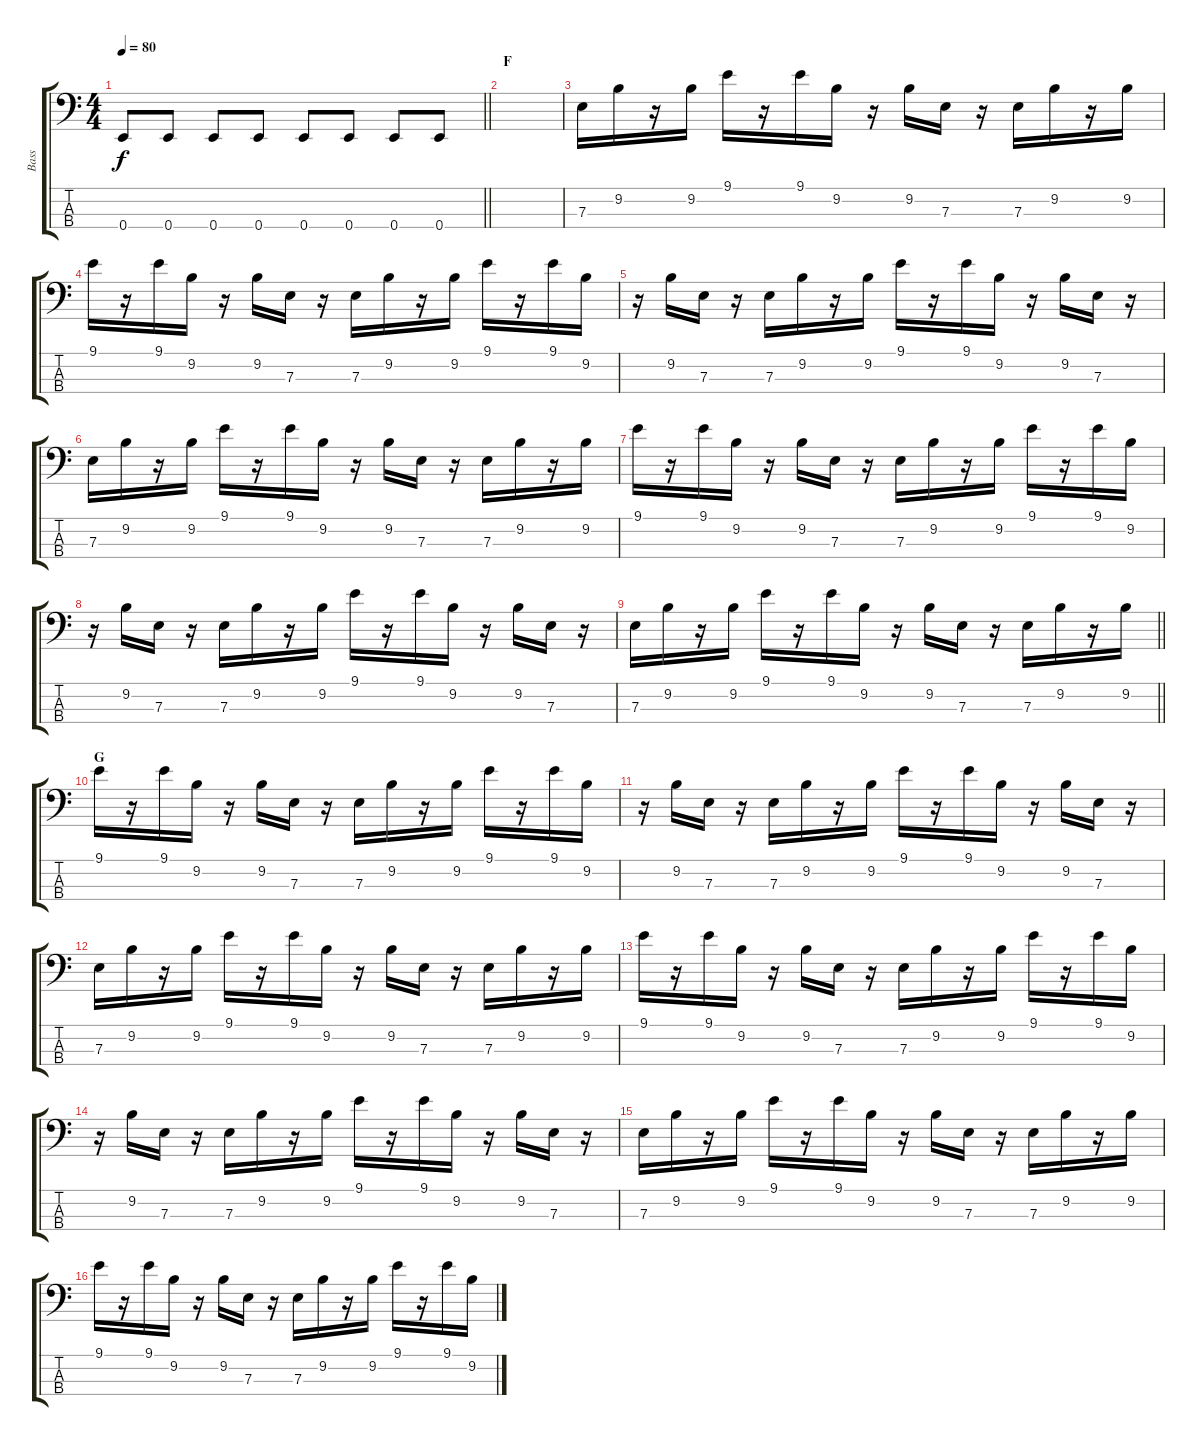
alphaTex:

\track ("Bass" "Bass") {instrument electricbassfinger}
\staff {score tabs}
\tuning (G2 D2 A1 E1) {hide}
\ts (4 4)
\tempo 80
\clef f4
\barLineRight lightlight
\ks c
0.4.8{dy f} 0.4.8 0.4.8 0.4.8 0.4.8 0.4.8 0.4.8 0.4.8 |
\section ("" "F")
|
7.3.16 9.2.16 r.16 9.2.16 9.1.16 r.16 9.1.16 9.2.16 r.16 9.2.16 7.3.16 r.16 7.3.16 9.2.16 r.16 9.2.16 |
9.1.16 r.16 9.1.16 9.2.16 r.16 9.2.16 7.3.16 r.16 7.3.16 9.2.16 r.16 9.2.16 9.1.16 r.16 9.1.16 9.2.16 |
r.16 9.2.16 7.3.16 r.16 7.3.16 9.2.16 r.16 9.2.16 9.1.16 r.16 9.1.16 9.2.16 r.16 9.2.16 7.3.16 r.16 |
7.3.16 9.2.16 r.16 9.2.16 9.1.16 r.16 9.1.16 9.2.16 r.16 9.2.16 7.3.16 r.16 7.3.16 9.2.16 r.16 9.2.16 |
9.1.16 r.16 9.1.16 9.2.16 r.16 9.2.16 7.3.16 r.16 7.3.16 9.2.16 r.16 9.2.16 9.1.16 r.16 9.1.16 9.2.16 |
r.16 9.2.16 7.3.16 r.16 7.3.16 9.2.16 r.16 9.2.16 9.1.16 r.16 9.1.16 9.2.16 r.16 9.2.16 7.3.16 r.16 |
\barLineRight lightlight
7.3.16 9.2.16 r.16 9.2.16 9.1.16 r.16 9.1.16 9.2.16 r.16 9.2.16 7.3.16 r.16 7.3.16 9.2.16 r.16 9.2.16 |
\section ("" "G")
9.1.16 r.16 9.1.16 9.2.16 r.16 9.2.16 7.3.16 r.16 7.3.16 9.2.16 r.16 9.2.16 9.1.16 r.16 9.1.16 9.2.16 |
r.16 9.2.16 7.3.16 r.16 7.3.16 9.2.16 r.16 9.2.16 9.1.16 r.16 9.1.16 9.2.16 r.16 9.2.16 7.3.16 r.16 |
7.3.16 9.2.16 r.16 9.2.16 9.1.16 r.16 9.1.16 9.2.16 r.16 9.2.16 7.3.16 r.16 7.3.16 9.2.16 r.16 9.2.16 |
9.1.16 r.16 9.1.16 9.2.16 r.16 9.2.16 7.3.16 r.16 7.3.16 9.2.16 r.16 9.2.16 9.1.16 r.16 9.1.16 9.2.16 |
r.16 9.2.16 7.3.16 r.16 7.3.16 9.2.16 r.16 9.2.16 9.1.16 r.16 9.1.16 9.2.16 r.16 9.2.16 7.3.16 r.16 |
7.3.16 9.2.16 r.16 9.2.16 9.1.16 r.16 9.1.16 9.2.16 r.16 9.2.16 7.3.16 r.16 7.3.16 9.2.16 r.16 9.2.16 |
9.1.16 r.16 9.1.16 9.2.16 r.16 9.2.16 7.3.16 r.16 7.3.16 9.2.16 r.16 9.2.16 9.1.16 r.16 9.1.16 9.2.16
